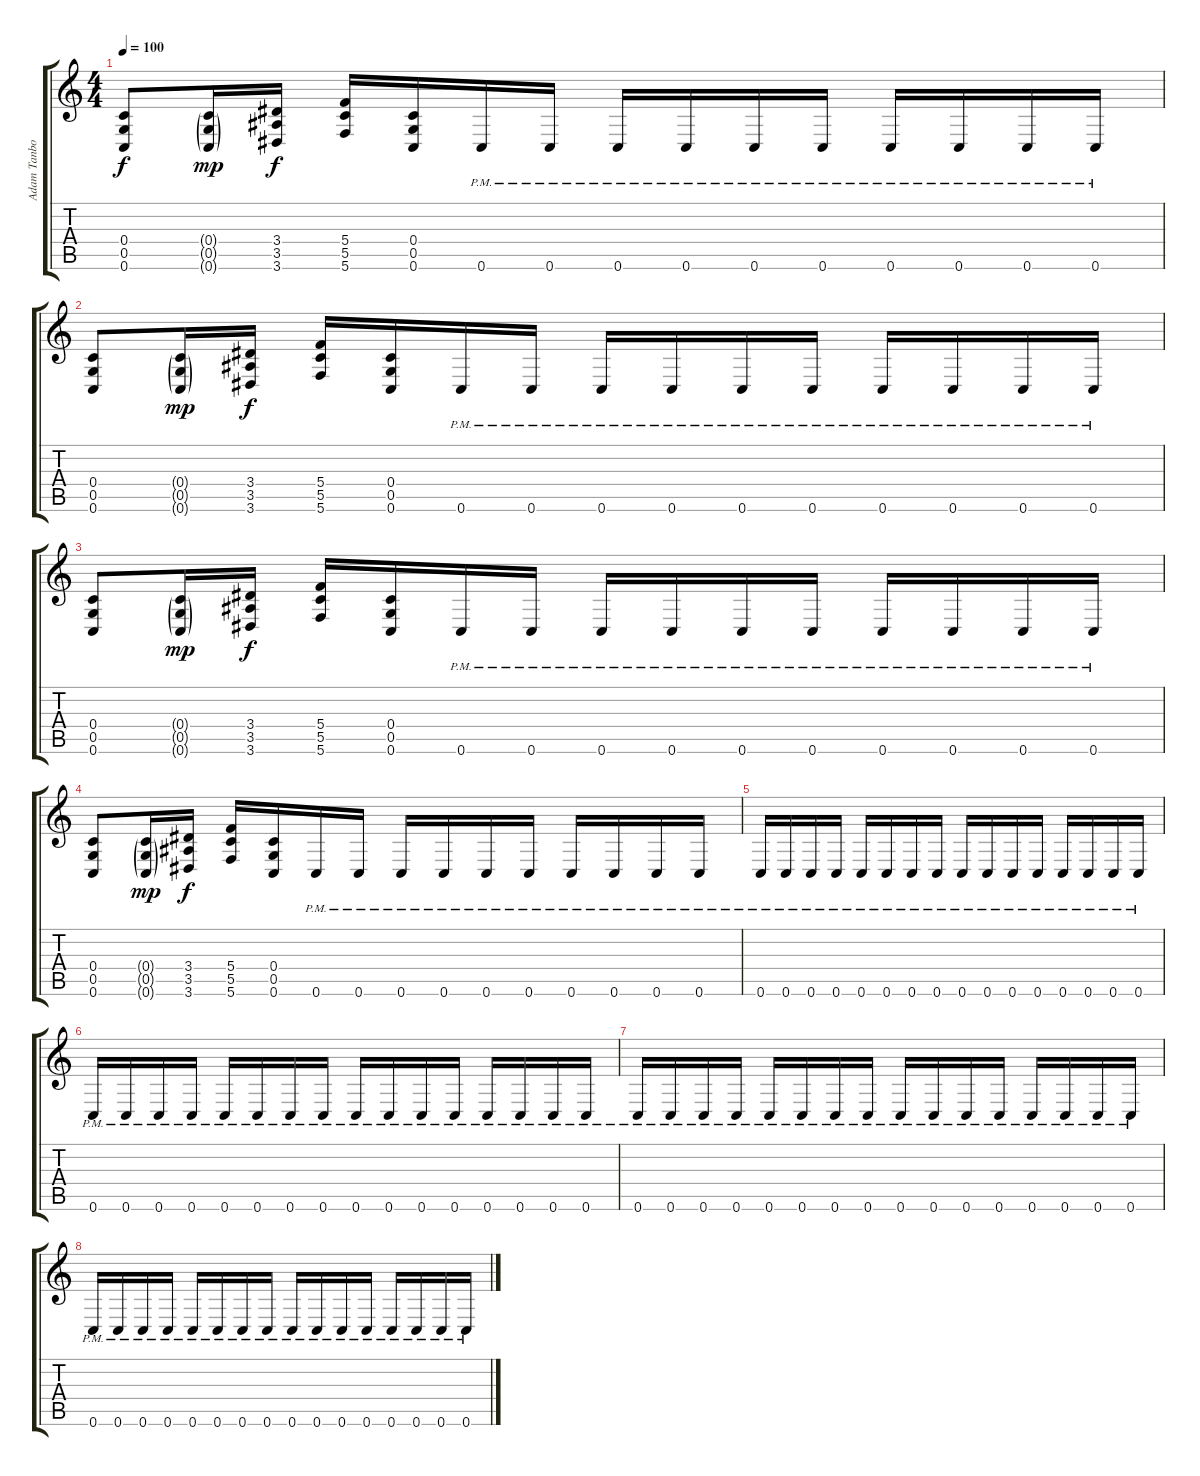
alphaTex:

\track ("Adam Tanbouz" "Adam Tanbo") {instrument distortionguitar}
\staff {score tabs}
\tuning (D4 A3 F3 C3 G2 C2) {hide}
\ts (4 4)
\tempo 100
\clef g2
\ks c
(0.4 0.5 0.6).8{dy f instrument distortionguitar} (0.4{g} 0.5{g} 0.6{g}).16{dy mp} (3.4 3.5 3.6).16{dy f} (5.4 5.5 5.6).16 (0.4 0.5 0.6).16 0.6{pm}.16 0.6{pm}.16 0.6{pm}.16 0.6{pm}.16 0.6{pm}.16 0.6{pm}.16 0.6{pm}.16 0.6{pm}.16 0.6{pm}.16 0.6{pm}.16 |
(0.4 0.5 0.6).8 (0.4{g} 0.5{g} 0.6{g}).16{dy mp} (3.4 3.5 3.6).16{dy f} (5.4 5.5 5.6).16 (0.4 0.5 0.6).16 0.6{pm}.16 0.6{pm}.16 0.6{pm}.16 0.6{pm}.16 0.6{pm}.16 0.6{pm}.16 0.6{pm}.16 0.6{pm}.16 0.6{pm}.16 0.6{pm}.16 |
(0.4 0.5 0.6).8 (0.4{g} 0.5{g} 0.6{g}).16{dy mp} (3.4 3.5 3.6).16{dy f} (5.4 5.5 5.6).16 (0.4 0.5 0.6).16 0.6{pm}.16 0.6{pm}.16 0.6{pm}.16 0.6{pm}.16 0.6{pm}.16 0.6{pm}.16 0.6{pm}.16 0.6{pm}.16 0.6{pm}.16 0.6{pm}.16 |
(0.4 0.5 0.6).8 (0.4{g} 0.5{g} 0.6{g}).16{dy mp} (3.4 3.5 3.6).16{dy f} (5.4 5.5 5.6).16 (0.4 0.5 0.6).16 0.6{pm}.16 0.6{pm}.16 0.6{pm}.16 0.6{pm}.16 0.6{pm}.16 0.6{pm}.16 0.6{pm}.16 0.6{pm}.16 0.6{pm}.16 0.6{pm}.16 |
0.6{pm}.16{volume 8} 0.6{pm}.16 0.6{pm}.16 0.6{pm}.16 0.6{pm}.16 0.6{pm}.16 0.6{pm}.16 0.6{pm}.16 0.6{pm}.16 0.6{pm}.16 0.6{pm}.16 0.6{pm}.16 0.6{pm}.16 0.6{pm}.16 0.6{pm}.16 0.6{pm}.16 |
0.6{pm}.16 0.6{pm}.16 0.6{pm}.16 0.6{pm}.16 0.6{pm}.16 0.6{pm}.16 0.6{pm}.16 0.6{pm}.16 0.6{pm}.16 0.6{pm}.16 0.6{pm}.16 0.6{pm}.16 0.6{pm}.16 0.6{pm}.16 0.6{pm}.16 0.6{pm}.16 |
0.6{pm}.16 0.6{pm}.16 0.6{pm}.16 0.6{pm}.16 0.6{pm}.16 0.6{pm}.16 0.6{pm}.16 0.6{pm}.16 0.6{pm}.16 0.6{pm}.16 0.6{pm}.16 0.6{pm}.16 0.6{pm}.16 0.6{pm}.16 0.6{pm}.16 0.6{pm}.16 |
0.6{pm}.16 0.6{pm}.16 0.6{pm}.16 0.6{pm}.16 0.6{pm}.16 0.6{pm}.16 0.6{pm}.16 0.6{pm}.16 0.6{pm}.16 0.6{pm}.16 0.6{pm}.16 0.6{pm}.16 0.6{pm}.16 0.6{pm}.16 0.6{pm}.16 0.6{pm}.16
